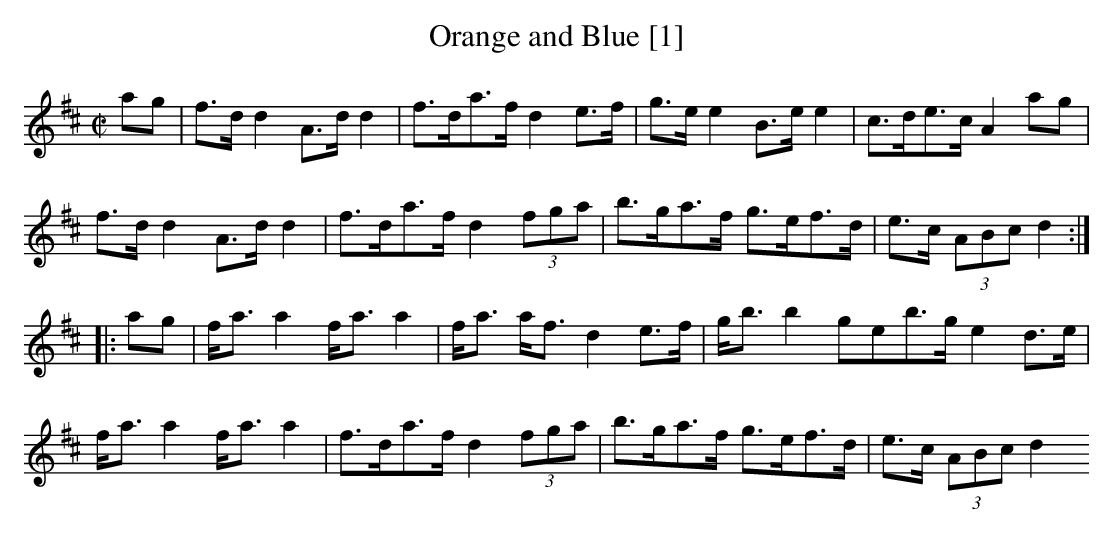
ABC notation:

X:1
T:Orange and Blue [1]
M:C|
L:1/8
K:D
ag|f>d d2 A>d d2|f>da>f d2 e>f|g>e e2 B>e e2|c>de>c A2 ag|
f>d d2 A>d d2|f>da>f d2 (3fga|b>ga>f g>ef>d|e>c (3ABc d2:|
|:ag|f<a a2 f<a a2|f<a a<f d2 e>f|g<b b2 geb>g e2 d>e|
f<a a2 f<a a2|f>da>f d2 (3fga|b>ga>f g>ef>d|e>c (3ABc d2
